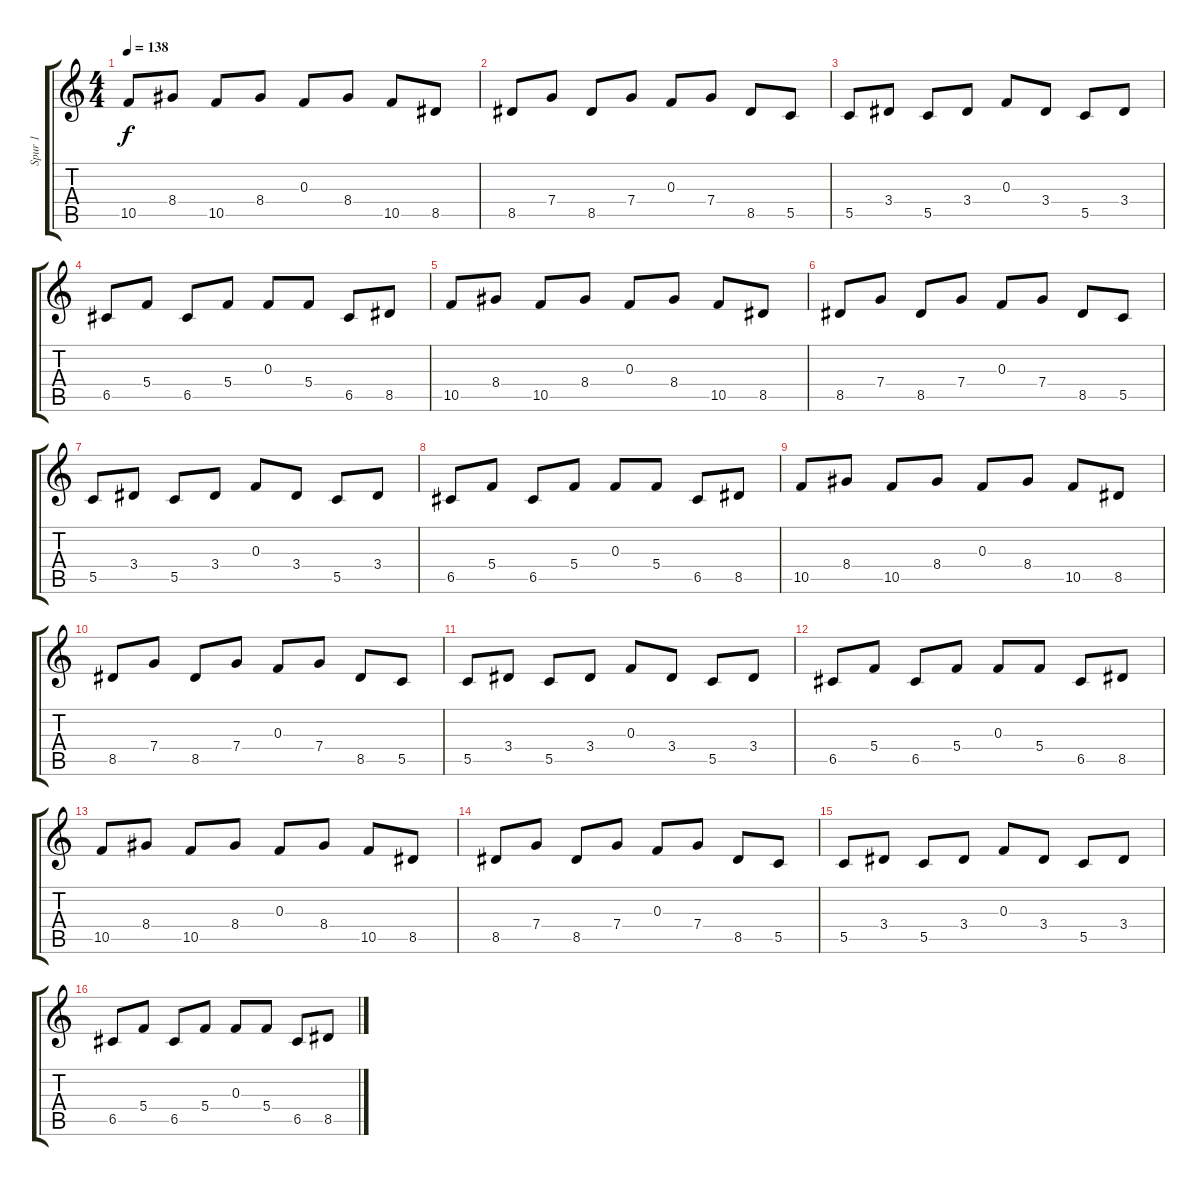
\track ("Spur 1" "Spur 1") {instrument acousticguitarsteel}
\staff {score tabs}
\tuning (D4 A3 F3 C3 G2 C2) {hide}
\ts (4 4)
\tempo 138
\clef g2
\ks c
10.5.8{dy f} 8.4.8 10.5.8 8.4.8 0.3.8 8.4.8 10.5.8 8.5.8 |
8.5.8 7.4.8 8.5.8 7.4.8 0.3.8 7.4.8 8.5.8 5.5.8 |
5.5.8 3.4.8 5.5.8 3.4.8 0.3.8 3.4.8 5.5.8 3.4.8 |
6.5.8 5.4.8 6.5.8 5.4.8 0.3.8 5.4.8 6.5.8 8.5.8 |
10.5.8{volume 11} 8.4.8 10.5.8 8.4.8 0.3.8 8.4.8 10.5.8 8.5.8 |
8.5.8 7.4.8 8.5.8 7.4.8 0.3.8 7.4.8 8.5.8 5.5.8 |
5.5.8{volume 9} 3.4.8 5.5.8 3.4.8 0.3.8 3.4.8 5.5.8 3.4.8 |
6.5.8 5.4.8 6.5.8 5.4.8 0.3.8 5.4.8 6.5.8 8.5.8 |
10.5.8{volume 7} 8.4.8 10.5.8 8.4.8 0.3.8 8.4.8 10.5.8 8.5.8 |
8.5.8 7.4.8 8.5.8 7.4.8 0.3.8 7.4.8 8.5.8 5.5.8 |
5.5.8{volume 5} 3.4.8 5.5.8 3.4.8 0.3.8 3.4.8 5.5.8 3.4.8 |
6.5.8 5.4.8 6.5.8 5.4.8 0.3.8 5.4.8 6.5.8 8.5.8 |
10.5.8{volume 3} 8.4.8 10.5.8 8.4.8 0.3.8 8.4.8 10.5.8 8.5.8 |
8.5.8 7.4.8 8.5.8 7.4.8 0.3.8 7.4.8 8.5.8 5.5.8 |
5.5.8{volume 0} 3.4.8 5.5.8 3.4.8 0.3.8 3.4.8 5.5.8 3.4.8 |
6.5.8 5.4.8 6.5.8 5.4.8 0.3.8 5.4.8 6.5.8 8.5.8
